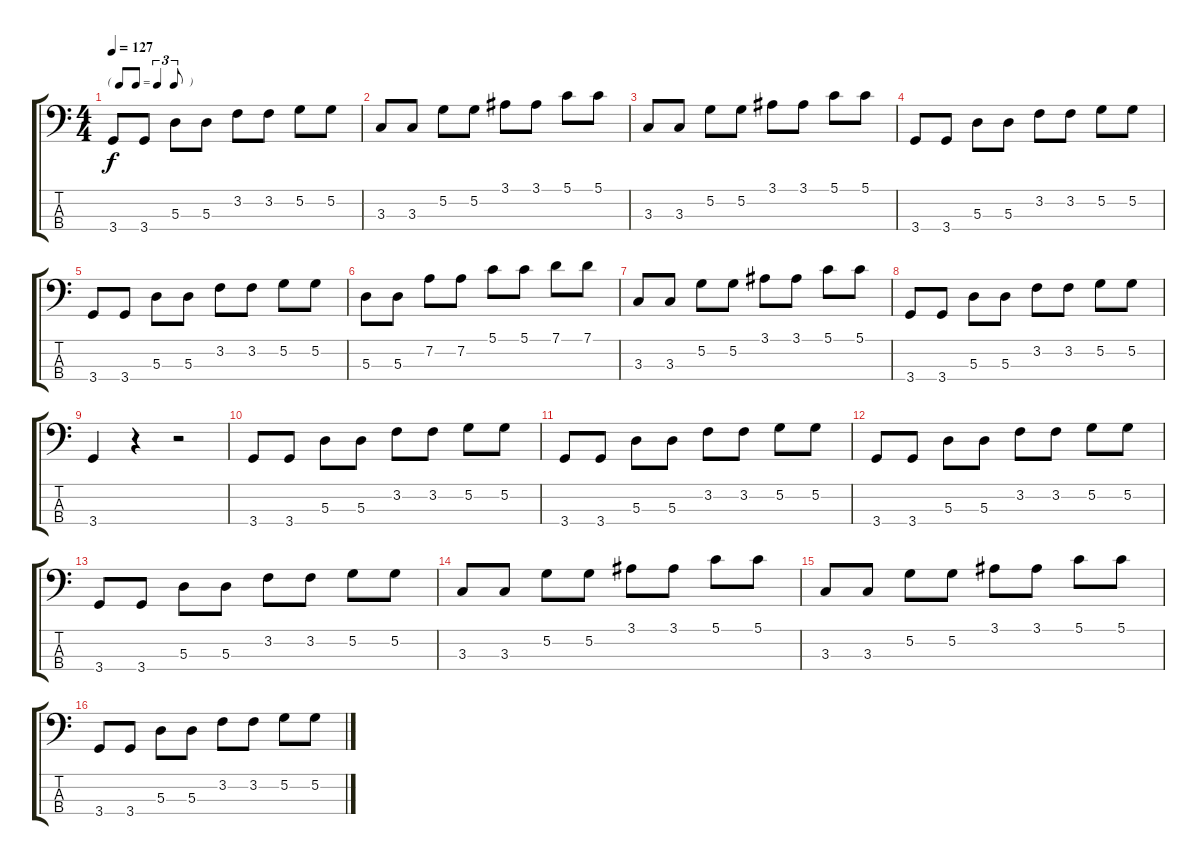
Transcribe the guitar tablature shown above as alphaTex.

\track "" {instrument electricbassfinger}
\staff {score tabs}
\tuning (G2 D2 A1 E1) {hide}
\ts (4 4)
\tf triplet8th
\tempo 127
\clef f4
\ks c
3.4.8{dy f} 3.4.8 5.3.8 5.3.8 3.2.8 3.2.8 5.2.8 5.2.8 |
3.3.8 3.3.8 5.2.8 5.2.8 3.1.8 3.1.8 5.1.8 5.1.8 |
3.3.8 3.3.8 5.2.8 5.2.8 3.1.8 3.1.8 5.1.8 5.1.8 |
3.4.8 3.4.8 5.3.8 5.3.8 3.2.8 3.2.8 5.2.8 5.2.8 |
3.4.8 3.4.8 5.3.8 5.3.8 3.2.8 3.2.8 5.2.8 5.2.8 |
5.3.8 5.3.8 7.2.8 7.2.8 5.1.8 5.1.8 7.1.8 7.1.8 |
3.3.8 3.3.8 5.2.8 5.2.8 3.1.8 3.1.8 5.1.8 5.1.8 |
3.4.8 3.4.8 5.3.8 5.3.8 3.2.8 3.2.8 5.2.8 5.2.8 |
3.4.4 r.4 r.2 |
3.4.8 3.4.8 5.3.8 5.3.8 3.2.8 3.2.8 5.2.8 5.2.8 |
3.4.8 3.4.8 5.3.8 5.3.8 3.2.8 3.2.8 5.2.8 5.2.8 |
3.4.8 3.4.8 5.3.8 5.3.8 3.2.8 3.2.8 5.2.8 5.2.8 |
3.4.8 3.4.8 5.3.8 5.3.8 3.2.8 3.2.8 5.2.8 5.2.8 |
3.3.8 3.3.8 5.2.8 5.2.8 3.1.8 3.1.8 5.1.8 5.1.8 |
3.3.8 3.3.8 5.2.8 5.2.8 3.1.8 3.1.8 5.1.8 5.1.8 |
3.4.8 3.4.8 5.3.8 5.3.8 3.2.8 3.2.8 5.2.8 5.2.8
